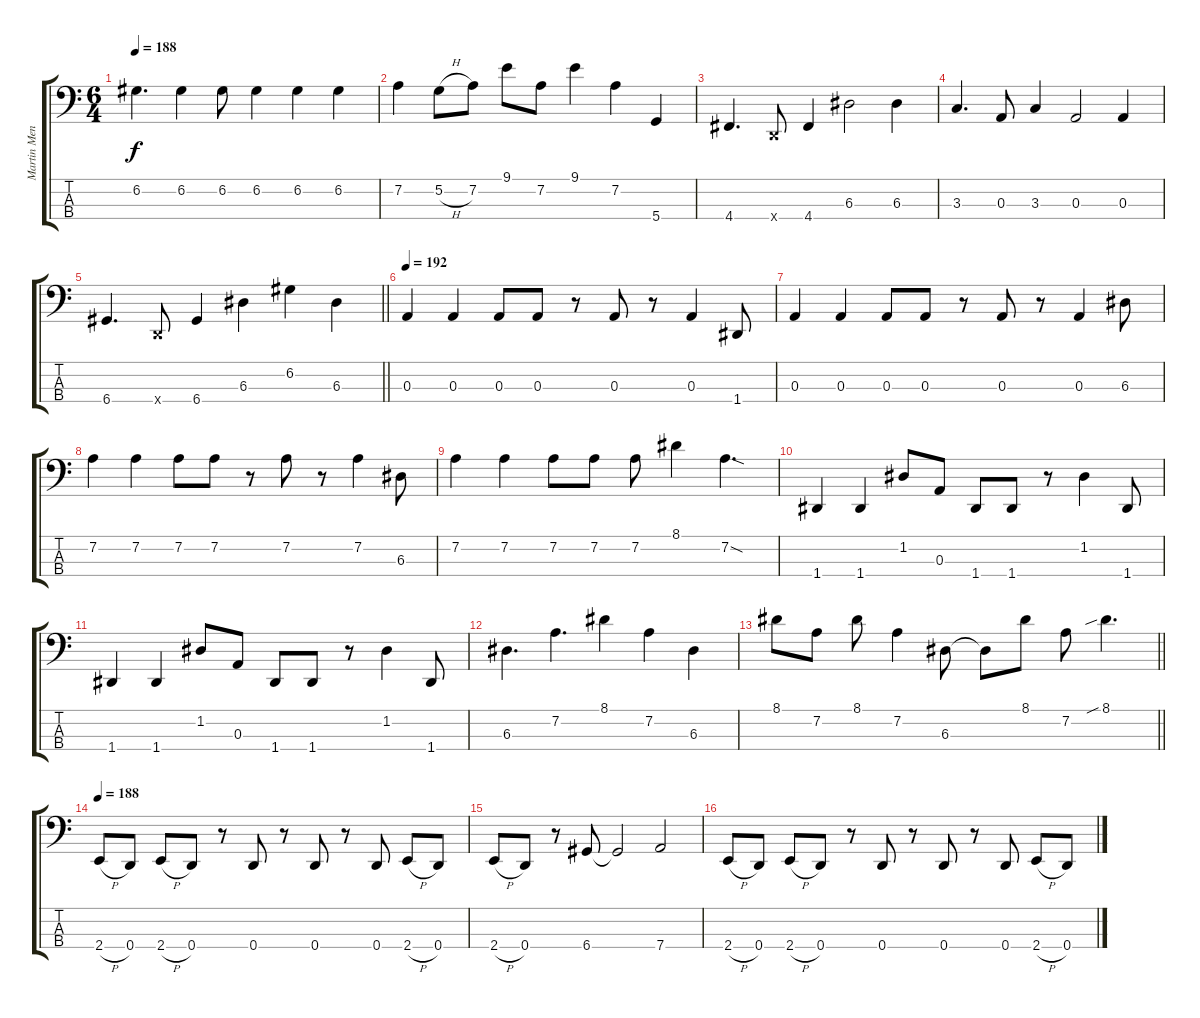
\track ("Martin Mendez" "Martin Men") {mute instrument electricbassfinger}
\staff {score tabs}
\tuning (G2 D2 A1 D1) {hide}
\ts (6 4)
\tempo 188
\clef f4
\ks c
6.2.4{d dy f} 6.2.4 6.2.8 6.2.4 6.2.4 6.2.4 |
7.2.4 5.2{h}.8 7.2.8 9.1.8 7.2.8 9.1.4 7.2.4 5.4.4 |
4.4.4{d} 0.4{x}.8 4.4.4 6.3.2 6.3.4 |
3.3.4{d} 0.3.8 3.3.4 0.3.2 0.3.4 |
\barLineRight lightlight
6.4.4{d} 0.4{x}.8 6.4.4 6.3.4 6.2.4 6.3.4 |
\tempo 192
0.3.4 0.3.4 0.3.8 0.3.8 r.8 0.3.8 r.8 0.3.4 1.4.8 |
0.3.4 0.3.4 0.3.8 0.3.8 r.8 0.3.8 r.8 0.3.4 6.3.8 |
7.2.4 7.2.4 7.2.8 7.2.8 r.8 7.2.8 r.8 7.2.4 6.3.8 |
7.2.4 7.2.4 7.2.8 7.2.8 7.2.8 8.1.4 7.2{sod}.4{d} |
1.4.4 1.4.4 1.2.8 0.3.8 1.4.8 1.4.8 r.8 1.2.4 1.4.8 |
1.4.4 1.4.4 1.2.8 0.3.8 1.4.8 1.4.8 r.8 1.2.4 1.4.8 |
6.3.4{d} 7.2.4{d} 8.1.4 7.2.4 6.3.4 |
\barLineRight lightlight
8.1.8 7.2.8 8.1.8 7.2.4 6.3.8 6.3{t}.8 8.1.8 7.2.8 8.1{sib}.4{d} |
\tempo 188
2.4{h}.8 0.4.8 2.4{h}.8 0.4.8 r.8 0.4.8 r.8 0.4.8 r.8 0.4.8 2.4{h}.8 0.4.8 |
2.4{h}.8 0.4.8 r.8 6.4.8 6.4{t}.2 7.4.2 |
2.4{h}.8 0.4.8 2.4{h}.8 0.4.8 r.8 0.4.8 r.8 0.4.8 r.8 0.4.8 2.4{h}.8 0.4.8
